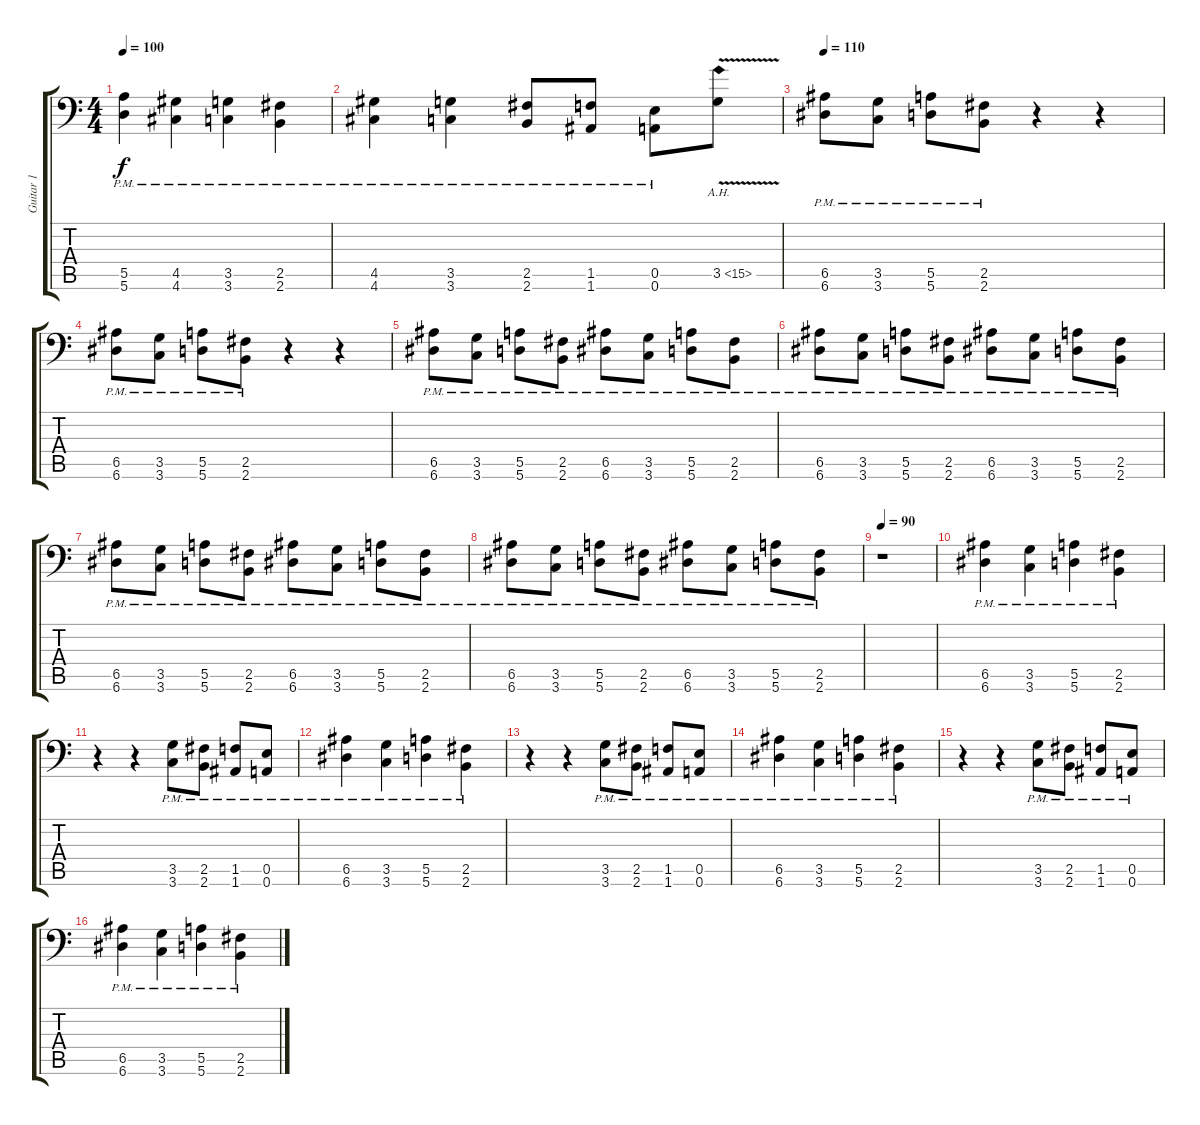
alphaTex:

\track ("Guitar 1" "Guitar 1") {instrument distortionguitar}
\staff {score tabs}
\tuning (B3 Gb3 D3 A2 E2 A1) {hide}
\ts (4 4)
\tempo 100
\clef f4
\ks c
(5.5{pm} 5.6{pm}).4{dy f} (4.5{pm} 4.6{pm}).4 (3.5{pm} 3.6{pm}).4 (2.5{pm} 2.6{pm}).4 |
(4.5{pm} 4.6{pm}).4 (3.5{pm} 3.6{pm}).4 (2.5{pm} 2.6{pm}).8 (1.5{pm} 1.6{pm}).8 (0.5{pm} 0.6{pm}).8 3.5{ah 12 v}.8 |
\tempo 110
(6.5{pm} 6.6{pm}).8 (3.5{pm} 3.6{pm}).8 (5.5{pm} 5.6{pm}).8 (2.5{pm} 2.6{pm}).8 r.4 r.4 |
(6.5{pm} 6.6{pm}).8 (3.5{pm} 3.6{pm}).8 (5.5{pm} 5.6{pm}).8 (2.5{pm} 2.6{pm}).8 r.4 r.4 |
(6.5{pm} 6.6{pm}).8 (3.5{pm} 3.6{pm}).8 (5.5{pm} 5.6{pm}).8 (2.5{pm} 2.6{pm}).8 (6.5{pm} 6.6{pm}).8 (3.5{pm} 3.6{pm}).8 (5.5{pm} 5.6{pm}).8 (2.5{pm} 2.6{pm}).8 |
(6.5{pm} 6.6{pm}).8 (3.5{pm} 3.6{pm}).8 (5.5{pm} 5.6{pm}).8 (2.5{pm} 2.6{pm}).8 (6.5{pm} 6.6{pm}).8 (3.5{pm} 3.6{pm}).8 (5.5{pm} 5.6{pm}).8 (2.5{pm} 2.6{pm}).8 |
(6.5{pm} 6.6{pm}).8 (3.5{pm} 3.6{pm}).8 (5.5{pm} 5.6{pm}).8 (2.5{pm} 2.6{pm}).8 (6.5{pm} 6.6{pm}).8 (3.5{pm} 3.6{pm}).8 (5.5{pm} 5.6{pm}).8 (2.5{pm} 2.6{pm}).8 |
(6.5{pm} 6.6{pm}).8 (3.5{pm} 3.6{pm}).8 (5.5{pm} 5.6{pm}).8 (2.5{pm} 2.6{pm}).8 (6.5{pm} 6.6{pm}).8 (3.5{pm} 3.6{pm}).8 (5.5{pm} 5.6{pm}).8 (2.5{pm} 2.6{pm}).8 |
\tempo 90
r.1 |
(6.5{pm} 6.6{pm}).4 (3.5{pm} 3.6{pm}).4 (5.5{pm} 5.6{pm}).4 (2.5{pm} 2.6{pm}).4 |
r.4 r.4 (3.5{pm} 3.6{pm}).8 (2.5{pm} 2.6{pm}).8 (1.5{pm} 1.6{pm}).8 (0.5{pm} 0.6{pm}).8 |
(6.5{pm} 6.6{pm}).4 (3.5{pm} 3.6{pm}).4 (5.5{pm} 5.6{pm}).4 (2.5{pm} 2.6{pm}).4 |
r.4 r.4 (3.5{pm} 3.6{pm}).8 (2.5{pm} 2.6{pm}).8 (1.5{pm} 1.6{pm}).8 (0.5{pm} 0.6{pm}).8 |
(6.5{pm} 6.6{pm}).4 (3.5{pm} 3.6{pm}).4 (5.5{pm} 5.6{pm}).4 (2.5{pm} 2.6{pm}).4 |
r.4 r.4 (3.5{pm} 3.6{pm}).8 (2.5{pm} 2.6{pm}).8 (1.5{pm} 1.6{pm}).8 (0.5{pm} 0.6{pm}).8 |
(6.5{pm} 6.6{pm}).4 (3.5{pm} 3.6{pm}).4 (5.5{pm} 5.6{pm}).4 (2.5{pm} 2.6{pm}).4
